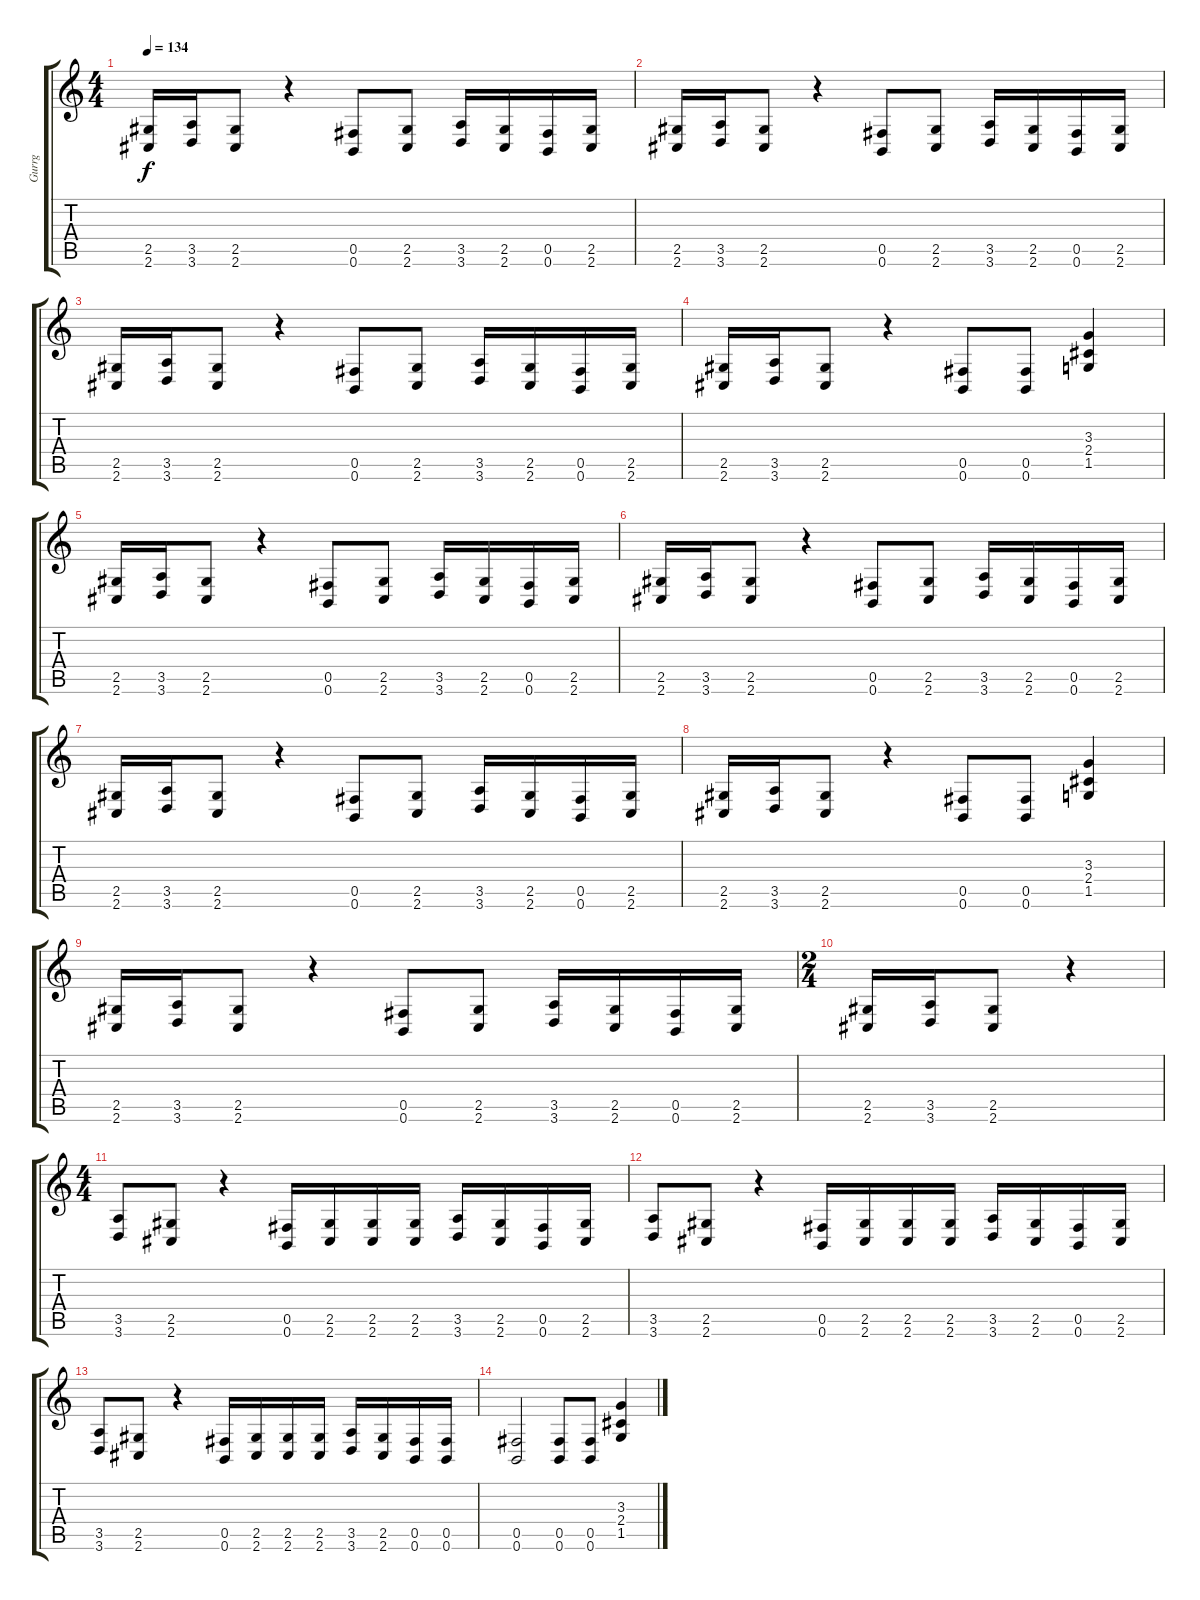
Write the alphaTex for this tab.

\track ("Gurrg" "Gurrg") {instrument distortionguitar}
\staff {score tabs}
\tuning (Db4 Ab3 E3 B2 Gb2 B1) {hide}
\ts (4 4)
\tempo 134
\clef g2
\ks c
(2.5 2.6).16{dy f} (3.5 3.6).16 (2.5 2.6).8 r.4 (0.5 0.6).8 (2.5 2.6).8 (3.5 3.6).16 (2.5 2.6).16 (0.5 0.6).16 (2.5 2.6).16 |
(2.5 2.6).16 (3.5 3.6).16 (2.5 2.6).8 r.4 (0.5 0.6).8 (2.5 2.6).8 (3.5 3.6).16 (2.5 2.6).16 (0.5 0.6).16 (2.5 2.6).16 |
(2.5 2.6).16 (3.5 3.6).16 (2.5 2.6).8 r.4 (0.5 0.6).8 (2.5 2.6).8 (3.5 3.6).16 (2.5 2.6).16 (0.5 0.6).16 (2.5 2.6).16 |
(2.5 2.6).16 (3.5 3.6).16 (2.5 2.6).8 r.4 (0.5 0.6).8 (0.5 0.6).8 (3.3 2.4 1.5).4 |
(2.5 2.6).16 (3.5 3.6).16 (2.5 2.6).8 r.4 (0.5 0.6).8 (2.5 2.6).8 (3.5 3.6).16 (2.5 2.6).16 (0.5 0.6).16 (2.5 2.6).16 |
(2.5 2.6).16 (3.5 3.6).16 (2.5 2.6).8 r.4 (0.5 0.6).8 (2.5 2.6).8 (3.5 3.6).16 (2.5 2.6).16 (0.5 0.6).16 (2.5 2.6).16 |
(2.5 2.6).16 (3.5 3.6).16 (2.5 2.6).8 r.4 (0.5 0.6).8 (2.5 2.6).8 (3.5 3.6).16 (2.5 2.6).16 (0.5 0.6).16 (2.5 2.6).16 |
(2.5 2.6).16 (3.5 3.6).16 (2.5 2.6).8 r.4 (0.5 0.6).8 (0.5 0.6).8 (3.3 2.4 1.5).4 |
(2.5 2.6).16 (3.5 3.6).16 (2.5 2.6).8 r.4 (0.5 0.6).8 (2.5 2.6).8 (3.5 3.6).16 (2.5 2.6).16 (0.5 0.6).16 (2.5 2.6).16 |
\ts (2 4)
(2.5 2.6).16 (3.5 3.6).16 (2.5 2.6).8 r.4 |
\ts (4 4)
(3.5 3.6).8 (2.5 2.6).8 r.4 (0.5 0.6).16 (2.5 2.6).16 (2.5 2.6).16 (2.5 2.6).16 (3.5 3.6).16 (2.5 2.6).16 (0.5 0.6).16 (2.5 2.6).16 |
(3.5 3.6).8 (2.5 2.6).8 r.4 (0.5 0.6).16 (2.5 2.6).16 (2.5 2.6).16 (2.5 2.6).16 (3.5 3.6).16 (2.5 2.6).16 (0.5 0.6).16 (2.5 2.6).16 |
(3.5 3.6).8 (2.5 2.6).8 r.4 (0.5 0.6).16 (2.5 2.6).16 (2.5 2.6).16 (2.5 2.6).16 (3.5 3.6).16 (2.5 2.6).16 (0.5 0.6).16 (0.5 0.6).16 |
(0.5 0.6).2 (0.5 0.6).8 (0.5 0.6).8 (3.3 2.4 1.5).4
